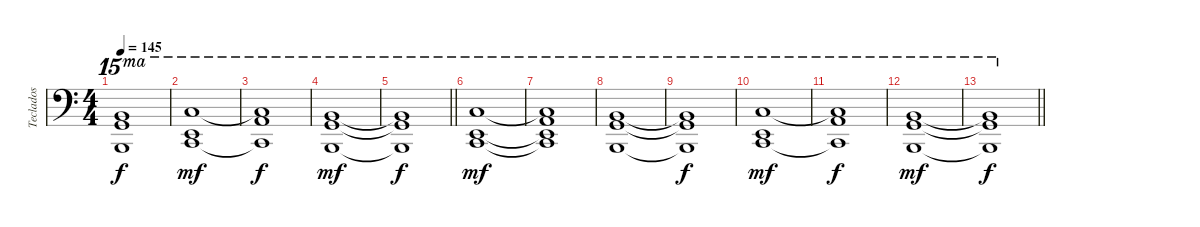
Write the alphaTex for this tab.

\track ("Teclados" "Teclados") {instrument acousticgrandpiano}
\staff {score}
\tuning (E3 B2 G2 D2 A1 E1) {hide}
\ts (4 4)
\tempo 145
\clef f4
\ks c
(19.1{t} 20.2{t} 21.4{t}).1{ot 15ma dy f} |
(20.1 21.3 22.4).1{ot 15ma dy mf} |
(20.1{t} 26.3 22.4{t}).1{ot 15ma dy f} |
(24.2 24.3 21.4).1{ot 15ma dy mf} |
\barLineRight lightlight
(24.2{t} 24.3{t} 21.4{t}).1{ot 15ma dy f} |
(20.1 21.3 22.4).1{ot 15ma dy mf} |
(20.1{t} 22.2 21.3{t} 22.4{t}).1{ot 15ma} |
(19.1 20.2 21.4).1{ot 15ma} |
(19.1{t} 20.2{t} 21.4{t}).1{ot 15ma dy f} |
(20.1 21.3 22.4).1{ot 15ma dy mf} |
(20.1{t} 26.3 22.4{t}).1{ot 15ma dy f} |
(24.2 24.3 21.4).1{ot 15ma dy mf} |
\barLineRight lightlight
(24.2{t} 24.3{t} 21.4{t}).1{ot 15ma dy f}
